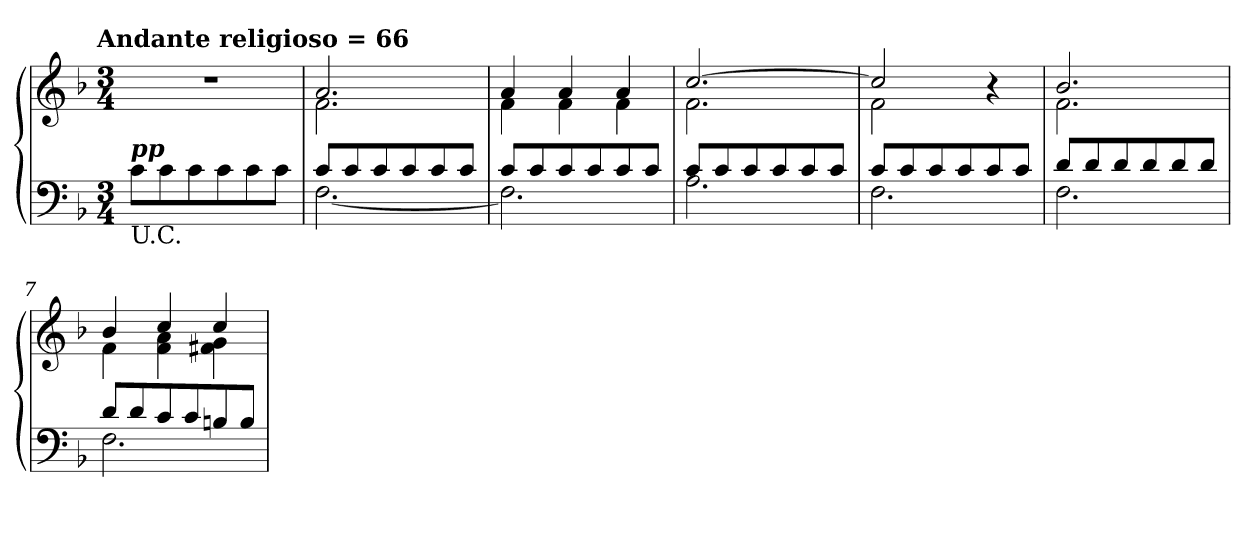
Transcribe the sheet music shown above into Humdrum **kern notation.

**kern	**kern
*part1	*part1
*staff2	*staff1
*clefF4	*clefG2
*k[b-]	*k[b-]
!!LO:TX:omd:t=Andante religioso  = 66
*M3/4	*M3/4
*MM66	*MM66
=1	=1
!LO:TX:b:t=U.C.	!
!LO:TX:a:Bi:t=pp	!
8c\L	2.r
8c\	.
8c\	.
8c\	.
8c\	.
8c\J	.
=2	=2
*^	*^
8c/L	[2.F\	2.a/	2.f\
8c/	.	.	.
8c/	.	.	.
8c/	.	.	.
8c/	.	.	.
8c/J	.	.	.
=3	=3	=3	=3
8c/L	2.F\]	4a/	4f\
8c/	.	.	.
8c/	.	4a/	4f\
8c/	.	.	.
8c/	.	4a/	4f\
8c/J	.	.	.
!!LO:LB:g=z	!!
=4	=4	=4	=4
8c/L	2.A\	[2.cc/	2.f\
8c/	.	.	.
8c/	.	.	.
8c/	.	.	.
8c/	.	.	.
8c/J	.	.	.
=5	=5	=5	=5
8c/L	2.F\	2cc/]	2f\
8c/	.	.	.
8c/	.	.	.
8c/	.	.	.
8c/	.	4r	4ryy
8c/J	.	.	.
=6	=6	=6	=6
8d/L	2.F\	2.b-/	2.f\
8d/	.	.	.
8d/	.	.	.
8d/	.	.	.
8d/	.	.	.
8d/J	.	.	.
=7	=7	=7	=7
8d/L	2.F\	4b-/	4f\
8d/	.	.	.
8c/	.	4cc/	4f\ 4a\
8c/	.	.	.
8Bn/	.	4cc/	4f#X\ 4g\
8B/J	.	.	.
*v	*v	*	*
*	*v	*v
=	=
*-	*-
